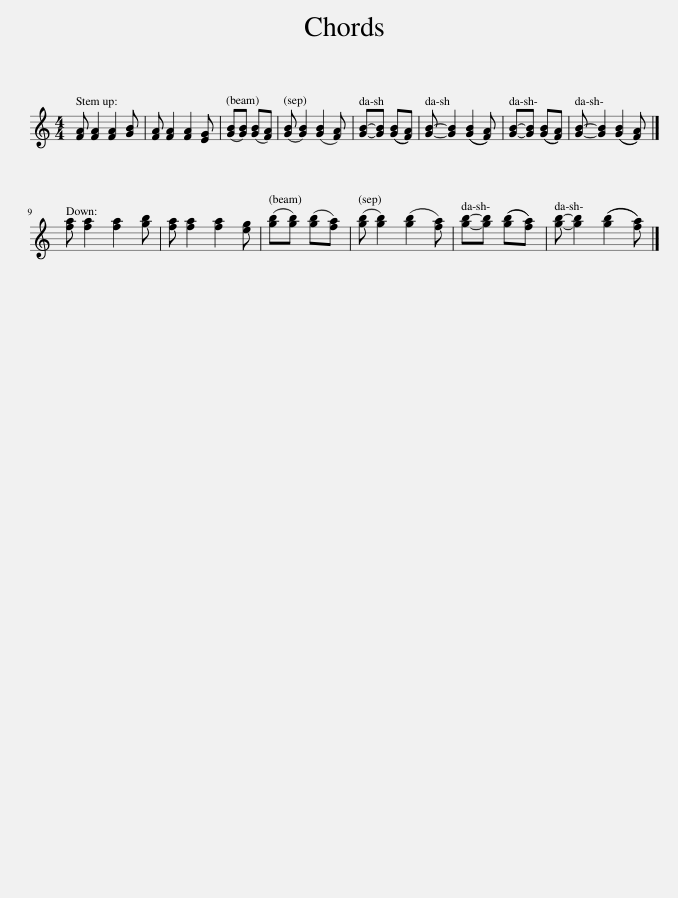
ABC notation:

X:1
L:1/8
M:4/4
I:linebreak $
K:C
V:1 treble
V:1
 [FA] [FA]2 [FA]2 [GB] | [FA] [FA]2 [FA]2 [EG] | ([GB][GB]) ([GB][FA]) | ([GB] [GB]2) ([GB]2 [FA]) | [GB]-[GB] (([GB][FA])) | %5
 [GB]- [GB]2 (([GB]2 [FA])) | [GB]-[GB] (([GB][FA])) | [GB]- [GB]2 (([GB]2 [FA])) |]$ [fa] [fa]2 [fa]2 [gb] | [fa] [fa]2 [fa]2 [eg] | %10
 ([gb][gb]) ([gb][fa]) | ([gb] [gb]2) ([gb]2 [fa]) | [gb]-[gb] (([gb][fa])) | [gb]- [gb]2 (([gb]2 [fa])) |] %14
